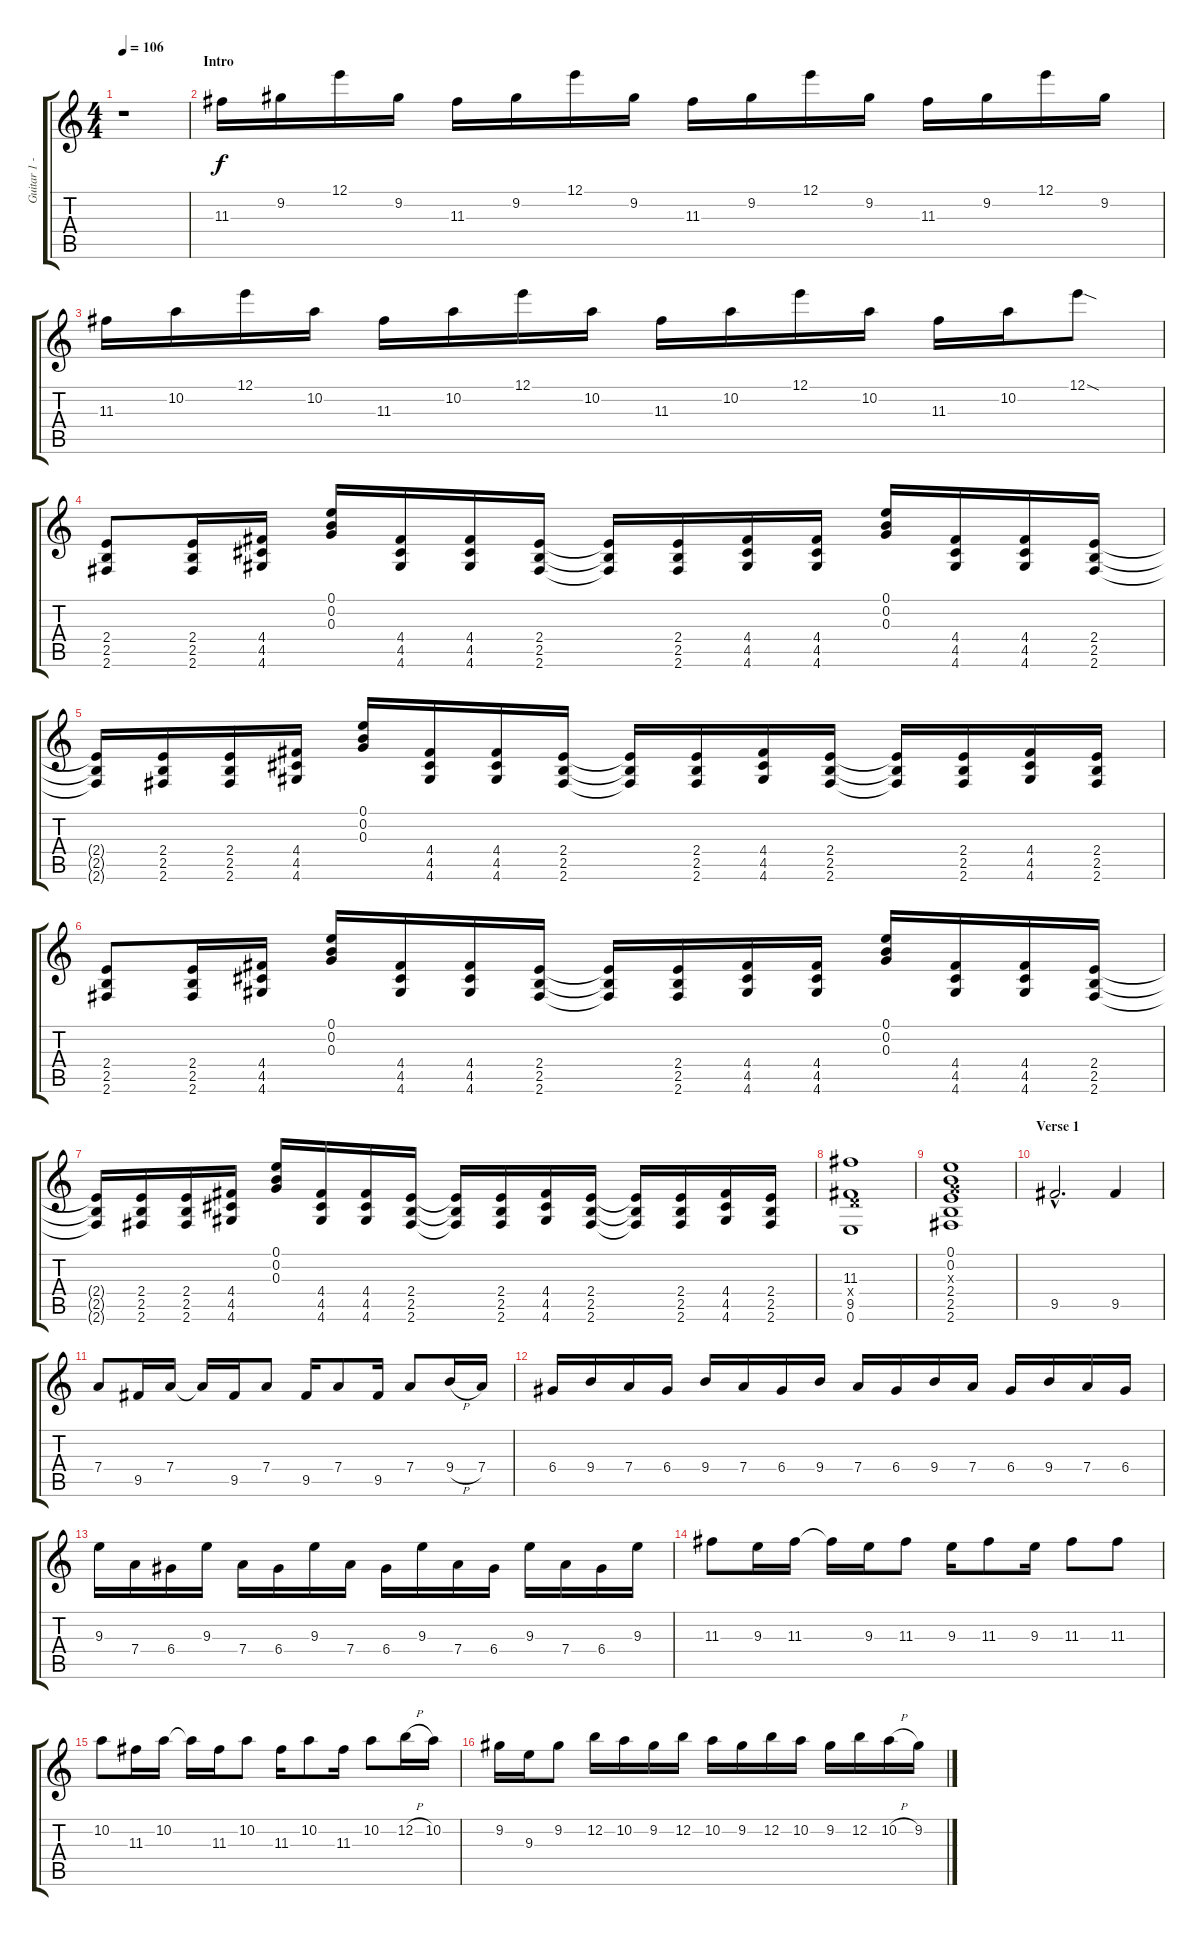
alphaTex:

\track ("Guitar 1 - Lee Gaze" "Guitar 1 -") {instrument electricguitarclean}
\staff {score tabs}
\tuning (E4 B3 G3 D3 A2 E2) {hide}
\ts (4 4)
\tempo 106
\clef g2
\ks c
r.1{dy f instrument electricguitarclean} |
\section ("" "Intro")
11.3.16 9.2.16 12.1.16 9.2.16 11.3.16 9.2.16 12.1.16 9.2.16 11.3.16 9.2.16 12.1.16 9.2.16 11.3.16 9.2.16 12.1.16 9.2.16 |
11.3.16 10.2.16 12.1.16 10.2.16 11.3.16 10.2.16 12.1.16 10.2.16 11.3.16 10.2.16 12.1.16 10.2.16 11.3.16 10.2.16 12.1{sod}.8 |
(2.4 2.5 2.6).8 (2.4 2.5 2.6).16 (4.4 4.5 4.6).16 (0.1 0.2 0.3).16 (4.4 4.5 4.6).16 (4.4 4.5 4.6).16 (2.4 2.5 2.6).16 (2.4{t} 2.5{t} 2.6{t}).16 (2.4 2.5 2.6).16 (4.4 4.5 4.6).16 (4.4 4.5 4.6).16 (0.1 0.2 0.3).16 (4.4 4.5 4.6).16 (4.4 4.5 4.6).16 (2.4 2.5 2.6).16 |
(2.4{t} 2.5{t} 2.6{t}).16 (2.4 2.5 2.6).16 (2.4 2.5 2.6).16 (4.4 4.5 4.6).16 (0.1 0.2 0.3).16 (4.4 4.5 4.6).16 (4.4 4.5 4.6).16 (2.4 2.5 2.6).16 (2.4{t} 2.5{t} 2.6{t}).16 (2.4 2.5 2.6).16 (4.4 4.5 4.6).16 (2.4 2.5 2.6).16 (2.4{t} 2.5{t} 2.6{t}).16 (2.4 2.5 2.6).16 (4.4 4.5 4.6).16 (2.4 2.5 2.6).16 |
(2.4 2.5 2.6).8 (2.4 2.5 2.6).16 (4.4 4.5 4.6).16 (0.1 0.2 0.3).16 (4.4 4.5 4.6).16 (4.4 4.5 4.6).16 (2.4 2.5 2.6).16 (2.4{t} 2.5{t} 2.6{t}).16 (2.4 2.5 2.6).16 (4.4 4.5 4.6).16 (4.4 4.5 4.6).16 (0.1 0.2 0.3).16 (4.4 4.5 4.6).16 (4.4 4.5 4.6).16 (2.4 2.5 2.6).16 |
(2.4{t} 2.5{t} 2.6{t}).16 (2.4 2.5 2.6).16 (2.4 2.5 2.6).16 (4.4 4.5 4.6).16 (0.1 0.2 0.3).16 (4.4 4.5 4.6).16 (4.4 4.5 4.6).16 (2.4 2.5 2.6).16 (2.4{t} 2.5{t} 2.6{t}).16 (2.4 2.5 2.6).16 (4.4 4.5 4.6).16 (2.4 2.5 2.6).16 (2.4{t} 2.5{t} 2.6{t}).16 (2.4 2.5 2.6).16 (4.4 4.5 4.6).16 (2.4 2.5 2.6).16 |
(11.3 0.4{x} 9.5 0.6).1 |
(0.1 0.2 0.3{x} 2.4 2.5 2.6).1 |
\section ("" "Verse 1")
9.5{hac}.2{d} 9.5.4 |
7.4.8 9.5.16 7.4.16 7.4{t}.16 9.5.16 7.4.8 9.5.16 7.4.8 9.5.16 7.4.8 9.4{h}.16 7.4.16 |
6.4.16 9.4.16 7.4.16 6.4.16 9.4.16 7.4.16 6.4.16 9.4.16 7.4.16 6.4.16 9.4.16 7.4.16 6.4.16 9.4.16 7.4.16 6.4.16 |
9.3.16 7.4.16 6.4.16 9.3.16 7.4.16 6.4.16 9.3.16 7.4.16 6.4.16 9.3.16 7.4.16 6.4.16 9.3.16 7.4.16 6.4.16 9.3.16 |
11.3.8 9.3.16 11.3.16 11.3{t}.16 9.3.16 11.3.8 9.3.16 11.3.8 9.3.16 11.3.8 11.3.8 |
10.2.8 11.3.16 10.2.16 10.2{t}.16 11.3.16 10.2.8 11.3.16 10.2.8 11.3.16 10.2.8 12.2{h}.16 10.2.16 |
9.2.16 9.3.16 9.2.8 12.2.16 10.2.16 9.2.16 12.2.16 10.2.16 9.2.16 12.2.16 10.2.16 9.2.16 12.2.16 10.2{h}.16 9.2.16
